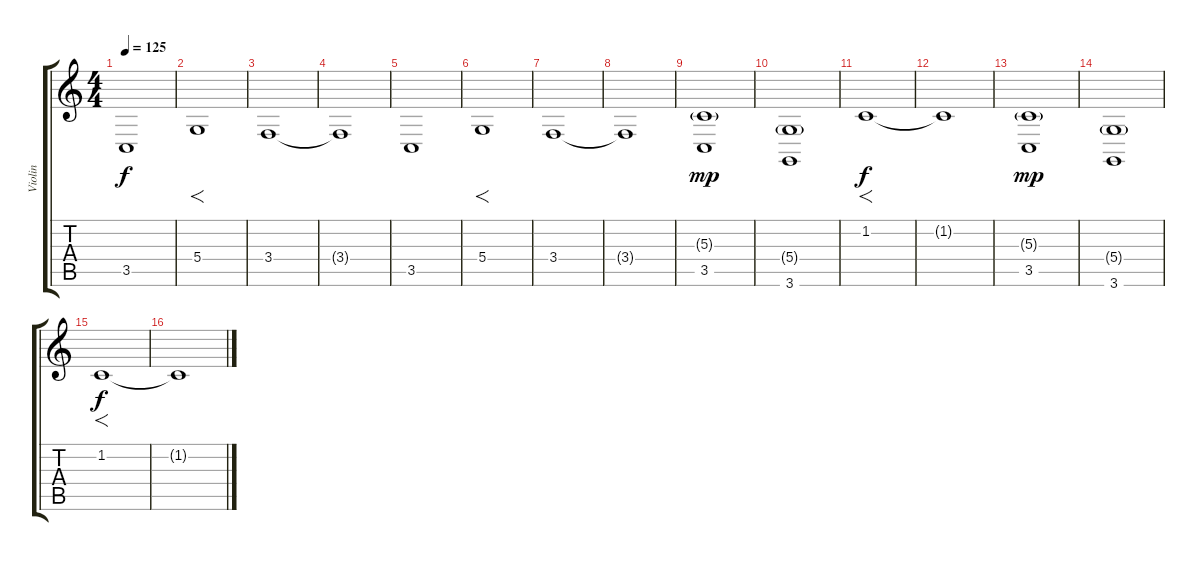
\track ("Violin" "Violin") {instrument violin}
\staff {score tabs}
\tuning (E4 B3 G3 D3 A2 E2) {hide}
\ts (4 4)
\tempo 125
\clef g2
\ks c
3.5.1{dy f} |
5.4.1{f} |
3.4.1 |
3.4{t}.1 |
3.5.1 |
5.4.1{f} |
3.4.1 |
3.4{t}.1 |
(5.3{g} 3.5).1{dy mp} |
(5.4{g} 3.6).1 |
1.2.1{f dy f} |
1.2{t}.1 |
(5.3{g} 3.5).1{dy mp} |
(5.4{g} 3.6).1 |
1.2.1{f dy f} |
1.2{t}.1
